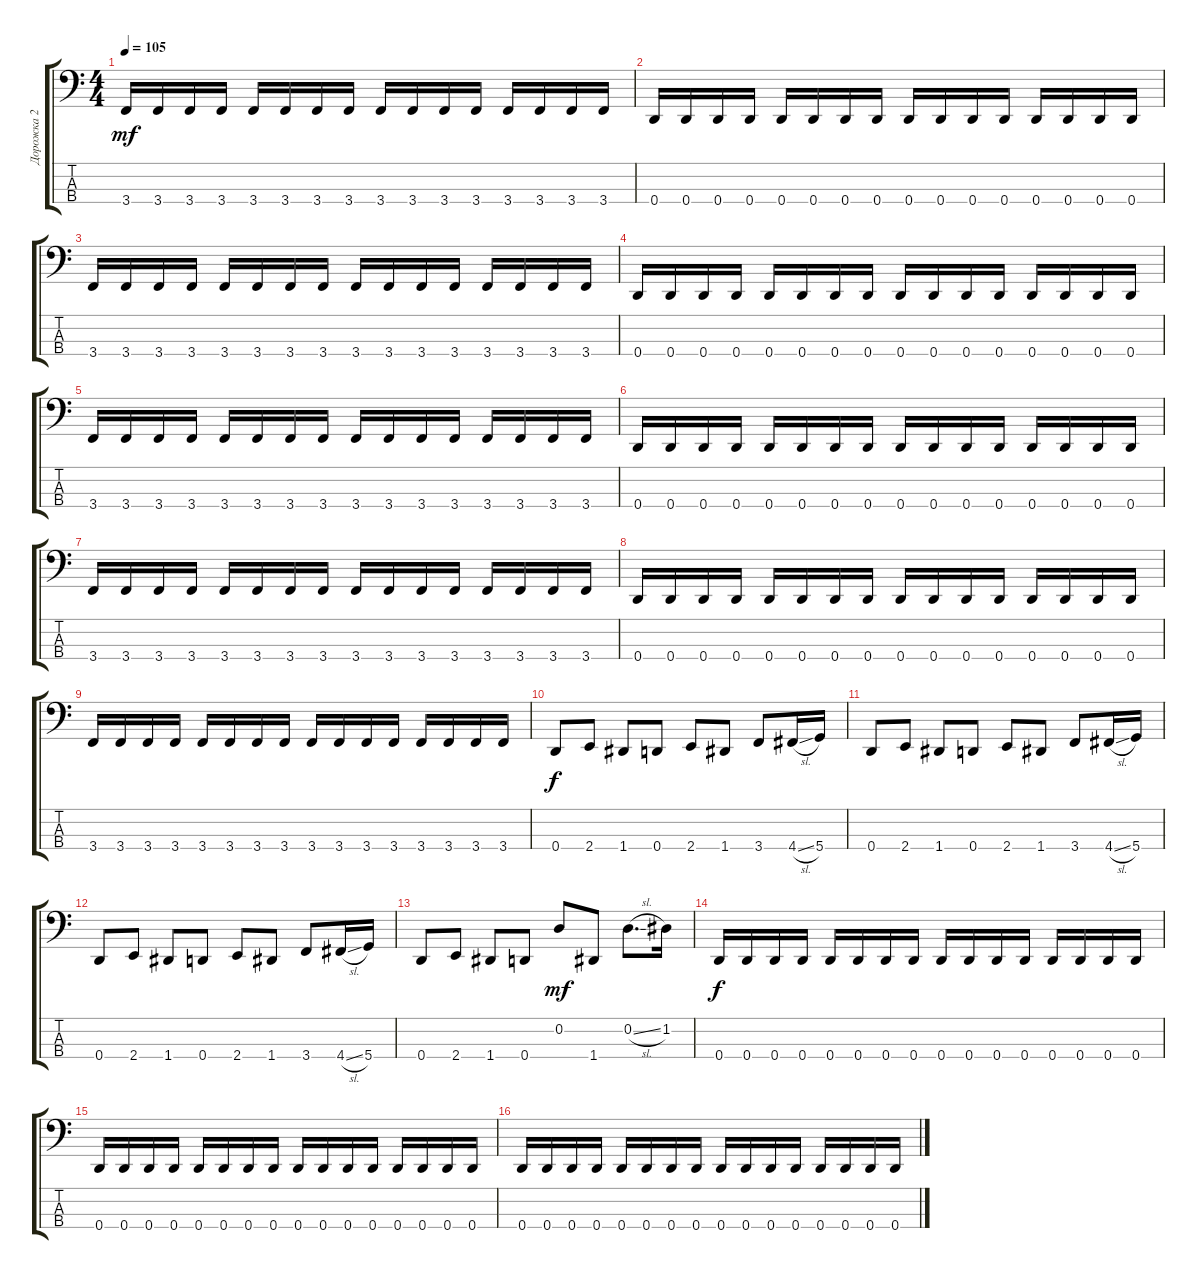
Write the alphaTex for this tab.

\track ("Дорожка 2" "Дорожка 2") {instrument electricbassfinger}
\staff {score tabs}
\tuning (G2 D2 A1 D1) {hide}
\ts (4 4)
\tempo 105
\clef f4
\ks c
3.4.16{dy mf} 3.4.16 3.4.16 3.4.16 3.4.16 3.4.16 3.4.16 3.4.16 3.4.16 3.4.16 3.4.16 3.4.16 3.4.16 3.4.16 3.4.16 3.4.16 |
0.4.16 0.4.16 0.4.16 0.4.16 0.4.16 0.4.16 0.4.16 0.4.16 0.4.16 0.4.16 0.4.16 0.4.16 0.4.16 0.4.16 0.4.16 0.4.16 |
3.4.16 3.4.16 3.4.16 3.4.16 3.4.16 3.4.16 3.4.16 3.4.16 3.4.16 3.4.16 3.4.16 3.4.16 3.4.16 3.4.16 3.4.16 3.4.16 |
0.4.16 0.4.16 0.4.16 0.4.16 0.4.16 0.4.16 0.4.16 0.4.16 0.4.16 0.4.16 0.4.16 0.4.16 0.4.16 0.4.16 0.4.16 0.4.16 |
3.4.16 3.4.16 3.4.16 3.4.16 3.4.16 3.4.16 3.4.16 3.4.16 3.4.16 3.4.16 3.4.16 3.4.16 3.4.16 3.4.16 3.4.16 3.4.16 |
0.4.16 0.4.16 0.4.16 0.4.16 0.4.16 0.4.16 0.4.16 0.4.16 0.4.16 0.4.16 0.4.16 0.4.16 0.4.16 0.4.16 0.4.16 0.4.16 |
3.4.16 3.4.16 3.4.16 3.4.16 3.4.16 3.4.16 3.4.16 3.4.16 3.4.16 3.4.16 3.4.16 3.4.16 3.4.16 3.4.16 3.4.16 3.4.16 |
0.4.16 0.4.16 0.4.16 0.4.16 0.4.16 0.4.16 0.4.16 0.4.16 0.4.16 0.4.16 0.4.16 0.4.16 0.4.16 0.4.16 0.4.16 0.4.16 |
3.4.16 3.4.16 3.4.16 3.4.16 3.4.16 3.4.16 3.4.16 3.4.16 3.4.16 3.4.16 3.4.16 3.4.16 3.4.16 3.4.16 3.4.16 3.4.16 |
0.4.8{dy f} 2.4.8 1.4.8 0.4.8 2.4.8 1.4.8 3.4.8 4.4{sl}.16 5.4.16 |
0.4.8 2.4.8 1.4.8 0.4.8 2.4.8 1.4.8 3.4.8 4.4{sl}.16 5.4.16 |
0.4.8 2.4.8 1.4.8 0.4.8 2.4.8 1.4.8 3.4.8 4.4{sl}.16 5.4.16 |
0.4.8 2.4.8 1.4.8 0.4.8 0.2.8{dy mf} 1.4.8 0.2{sl}.8{d} 1.2.16 |
0.4.16{dy f} 0.4.16 0.4.16 0.4.16 0.4.16 0.4.16 0.4.16 0.4.16 0.4.16 0.4.16 0.4.16 0.4.16 0.4.16 0.4.16 0.4.16 0.4.16 |
0.4.16 0.4.16 0.4.16 0.4.16 0.4.16 0.4.16 0.4.16 0.4.16 0.4.16 0.4.16 0.4.16 0.4.16 0.4.16 0.4.16 0.4.16 0.4.16 |
0.4.16 0.4.16 0.4.16 0.4.16 0.4.16 0.4.16 0.4.16 0.4.16 0.4.16 0.4.16 0.4.16 0.4.16 0.4.16 0.4.16 0.4.16 0.4.16
